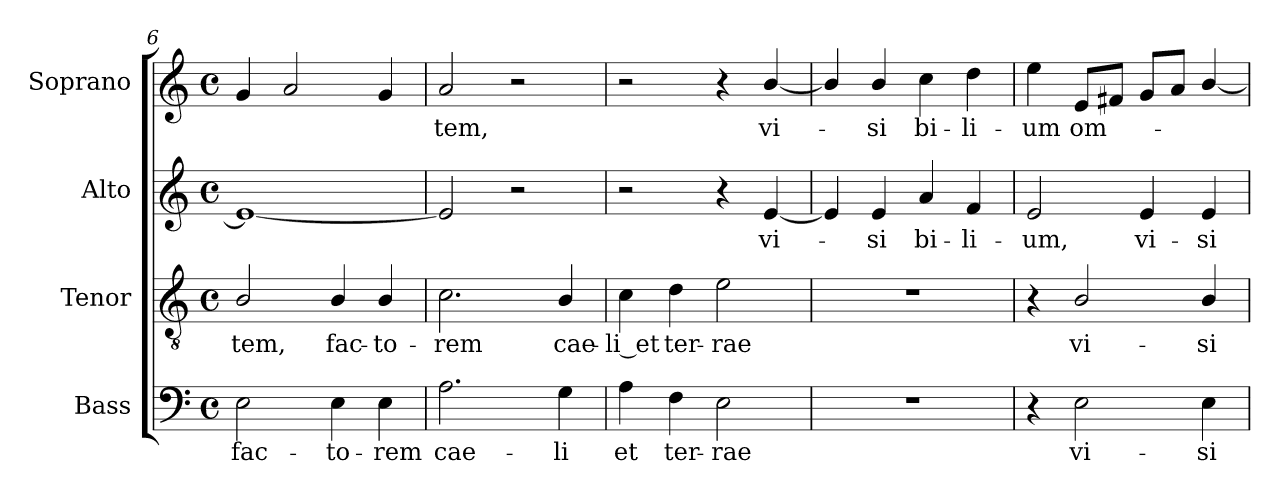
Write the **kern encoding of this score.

**kern	**text	**kern	**text	**kern	**text	**kern	**text
*part4	*part4	*part3	*part3	*part2	*part2	*part1	*part1
*staff4	*staff4	*staff3	*staff3	*staff2	*staff2	*staff1	*staff1
*I"Bass	*	*I"Tenor	*	*I"Alto	*	*I"Soprano	*
*I'B.	*	*I'T.	*	*I'A.	*	*I'S.	*
*clefF4	*	*clefGv2	*	*clefG2	*	*clefG2	*
*	*	*ITrd7c12	*	*	*	*	*
*k[]	*	*k[]	*	*k[]	*	*k[]	*
*C:	*	*C:	*	*C:	*	*C:	*
*M4/4	*	*M4/4	*	*M4/4	*	*M4/4	*
*met(c)	*	*met(c)	*	*met(c)	*	*met(c)	*
=6	=6	=6	=6	=6	=6	=6	=6
!	!LO:LY:b:color=#000000	!	!	!	!	!	!
!	!	!	!LO:LY:b:color=#000000	!	!	!	!
2Ei\	fac-	2BBi/	-tem,	1ei_	.	4gi/	.
.	.	.	.	.	.	2ai/	.
!	!LO:LY:b:color=#000000	!	!	!	!	!	!
!	!	!	!LO:LY:b:color=#000000	!	!	!	!
4Ei\	-to-	4BBi/	fac-	.	.	.	.
!	!LO:LY:b:color=#000000	!	!	!	!	!	!
!	!	!	!LO:LY:b:color=#000000	!	!	!	!
4Ei\	-rem	4BBi/	-to-	.	.	4gi/	.
!!LO:LB:g=z
=7	=7	=7	=7	=7	=7	=7	=7
!	!LO:LY:b:color=#000000	!	!	!	!	!	!
!	!	!	!LO:LY:b:color=#000000	!	!	!	!
!	!	!	!	!	!	!	!LO:LY:b:color=#000000
2.Ai\	cae-	2.Ci\	-rem	2ei/]	.	2ai/	-tem,
.	.	.	.	2r	.	2r	.
!	!LO:LY:b:color=#000000	!	!	!	!	!	!
!	!	!	!LO:LY:b:color=#000000	!	!	!	!
4Gi\	-li	4BBi/	cae-	.	.	.	.
=8	=8	=8	=8	=8	=8	=8	=8
!	!LO:LY:b:color=#000000	!	!	!	!	!	!
!	!	!	!LO:LY:b:color=#000000	!	!	!	!
4Ai\	et	4Ci\	-li_et	2r	.	2r	.
!	!LO:LY:b:color=#000000	!	!	!	!	!	!
!	!	!	!LO:LY:b:color=#000000	!	!	!	!
4Fi\	ter-	4Di\	ter-	.	.	.	.
!	!LO:LY:b:color=#000000	!	!	!	!	!	!
!	!	!	!LO:LY:b:color=#000000	!	!	!	!
2Ei\	-rae	2Ei\	-rae	4r	.	4r	.
!	!	!	!	!	!LO:LY:b:color=#000000	!	!
!	!	!	!	!	!	!	!LO:LY:b:color=#000000
.	.	.	.	[4ei/	vi-	[4bi/	vi-
=9	=9	=9	=9	=9	=9	=9	=9
1r	.	1r	.	4ei/]	.	4bi/]	.
!	!	!	!	!	!LO:LY:b:color=#000000	!	!
!	!	!	!	!	!	!	!LO:LY:b:color=#000000
.	.	.	.	4ei/	-si	4bi/	-si
!	!	!	!	!	!LO:LY:b:color=#000000	!	!
!	!	!	!	!	!	!	!LO:LY:b:color=#000000
.	.	.	.	4ai/	bi-	4cci\	bi-
!	!	!	!	!	!LO:LY:b:color=#000000	!	!
!	!	!	!	!	!	!	!LO:LY:b:color=#000000
.	.	.	.	4fi/	-li-	4ddi\	-li-
=10	=10	=10	=10	=10	=10	=10	=10
!	!	!	!	!	!LO:LY:b:color=#000000	!	!
!	!	!	!	!	!	!	!LO:LY:b:color=#000000
4r	.	4r	.	2ei/	-um,	4eei\	-um
!	!LO:LY:b:color=#000000	!	!	!	!	!	!
!	!	!	!LO:LY:b:color=#000000	!	!	!	!
!	!	!	!	!	!	!	!LO:LY:b:color=#000000
2Ei\	vi-	2BBi/	vi-	.	.	8ei/L	om-
.	.	.	.	.	.	8f#i/J	.
!	!	!	!	!	!LO:LY:b:color=#000000	!	!
.	.	.	.	4ei/	vi-	8gi/L	.
.	.	.	.	.	.	8ai/J	.
!	!LO:LY:b:color=#000000	!	!	!	!	!	!
!	!	!	!LO:LY:b:color=#000000	!	!	!	!
!	!	!	!	!	!LO:LY:b:color=#000000	!	!
4Ei\	-si-	4BBi/	-si-	4ei/	-si-	[4bi/	.
=	=	=	=	=	=	=	=
*-	*-	*-	*-	*-	*-	*-	*-
